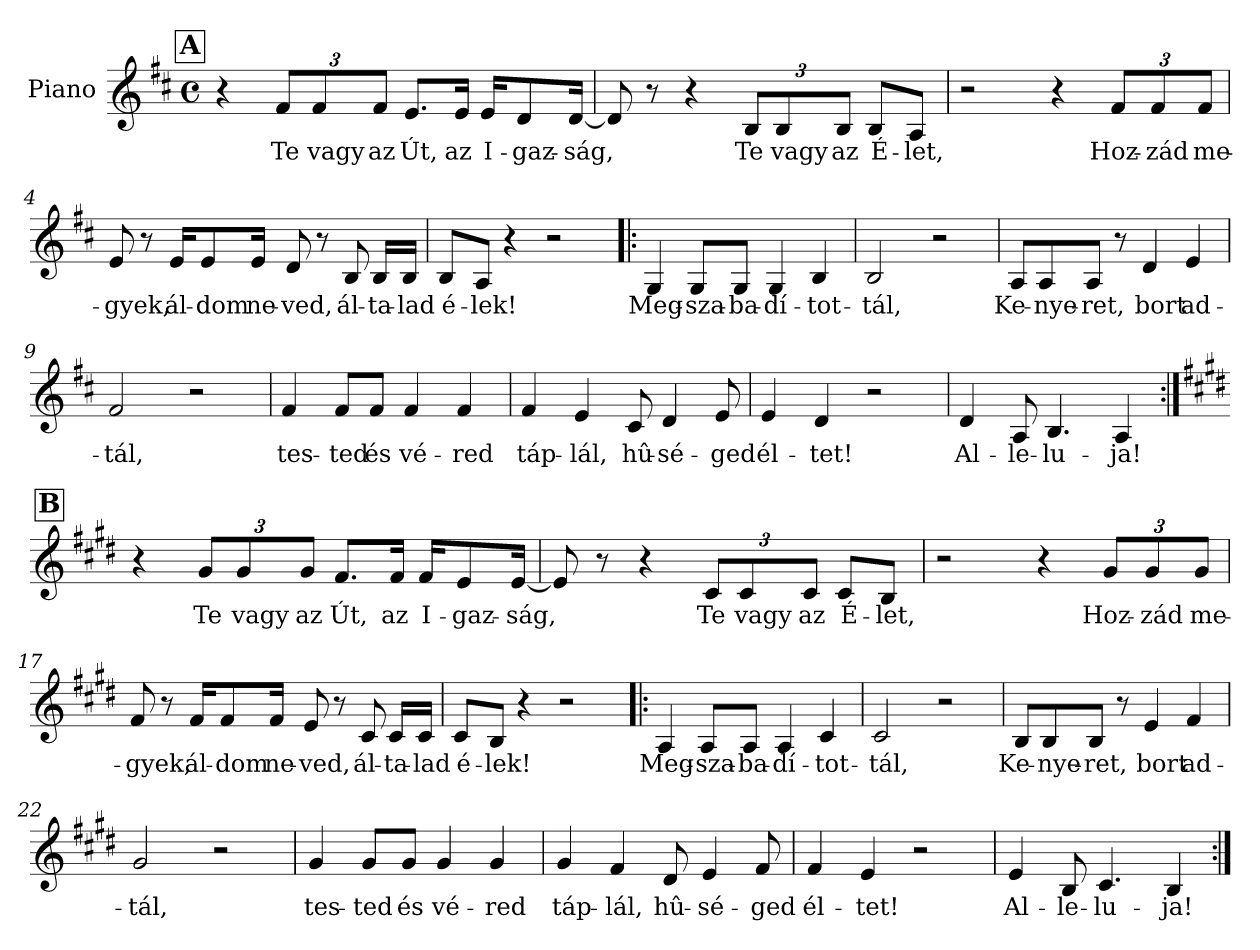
**kern	**text
*part1	*part1
*staff1	*staff1
*I"Piano	*
*I'Pno	*
*clefG2	*
*k[f#c#]	*
*D:	*
*M4/4	*
*met(c)	*
!!LO:REH:place=s1:a:t=A
=1	=1
4r	.
*Xbrackettup	*
12f#/L	Te
12f#/	vagy
12f#/J	az
8.e/L	Út,
16e/J	az
16e/L	I-
8d/	-gaz-
[16d/J	-ság,
=2	=2
8d/]	.
8r	.
4r	.
12B/L	Te
12B/	vagy
12B/J	az
8B/L	É-
8A/J	-let,
!!LO:LB:g=z
=3	=3
2r	.
4r	.
12f#/L	Hoz-
12f#/	-zád
12f#/J	me-
=4	=4
8e/	-gyek,
8r	.
16e/L	ál-
8e/	-dom
16e/J	ne-
8d/	-ved,
8r	.
8B/	ál-
16B/L	-ta-
16B/J	-lad
=5	=5
8B/L	é-
8A/J	-lek!
4r	.
2r	.
!!LO:LB:g=z
=6!|:	=6!|:
4G/	Meg-
8G/L	-sza-
8G/J	-ba-
4G/	-dí-
4B/	-tot-
=7	=7
2B/	-tál,
2r	.
=8	=8
8A/L	Ke-
8A/	-nye-
8A/J	-ret,
8r	.
4d/	bort
4e/	ad-
=9	=9
2f#/	-tál,
2r	.
!!LO:LB:g=z
=10	=10
4f#/	tes-
8f#/L	-ted
8f#/J	és
4f#/	vé-
4f#/	-red
=11	=11
4f#/	táp-
4e/	-lál,
8c#/	hû-
4d/	-sé-
8e/	-ged
=12	=12
4e/	él-
4d/	-tet!
2r	.
=13	=13
4d/	Al-
8A/	-le-
4.B/	-lu-
4A/	-ja!
!!LO:LB:g=z
!!LO:REH:place=s1:a:t=B
=14:|!	=14:|!
*k[f#c#g#d#]	*
*E:	*
4r	.
12g#/L	Te
12g#/	vagy
12g#/J	az
8.f#/L	Út,
16f#/J	az
16f#/L	I-
8e/	-gaz-
[16e/J	-ság,
=15	=15
8e/]	.
8r	.
4r	.
12c#/L	Te
12c#/	vagy
12c#/J	az
8c#/L	É-
8B/J	-let,
!!LO:LB:g=z
=16	=16
2r	.
4r	.
12g#/L	Hoz-
12g#/	-zád
12g#/J	me-
=17	=17
8f#/	-gyek,
8r	.
16f#/L	ál-
8f#/	-dom
16f#/J	ne-
8e/	-ved,
8r	.
8c#/	ál-
16c#/L	-ta-
16c#/J	-lad
=18	=18
8c#/L	é-
8B/J	-lek!
4r	.
2r	.
!!LO:LB:g=z
=19!|:	=19!|:
4A/	Meg-
8A/L	-sza-
8A/J	-ba-
4A/	-dí-
4c#/	-tot-
=20	=20
2c#/	-tál,
2r	.
=21	=21
8B/L	Ke-
8B/	-nye-
8B/J	-ret,
8r	.
4e/	bort
4f#/	ad-
=22	=22
2g#/	-tál,
2r	.
!!LO:LB:g=z
=23	=23
4g#/	tes-
8g#/L	-ted
8g#/J	és
4g#/	vé-
4g#/	-red
=24	=24
4g#/	táp-
4f#/	-lál,
8d#/	hû-
4e/	-sé-
8f#/	-ged
=25	=25
4f#/	él-
4e/	-tet!
2r	.
=26	=26
4e/	Al-
8B/	-le-
4.c#/	-lu-
4B/	-ja!
=:|!	=:|!
*-	*-
